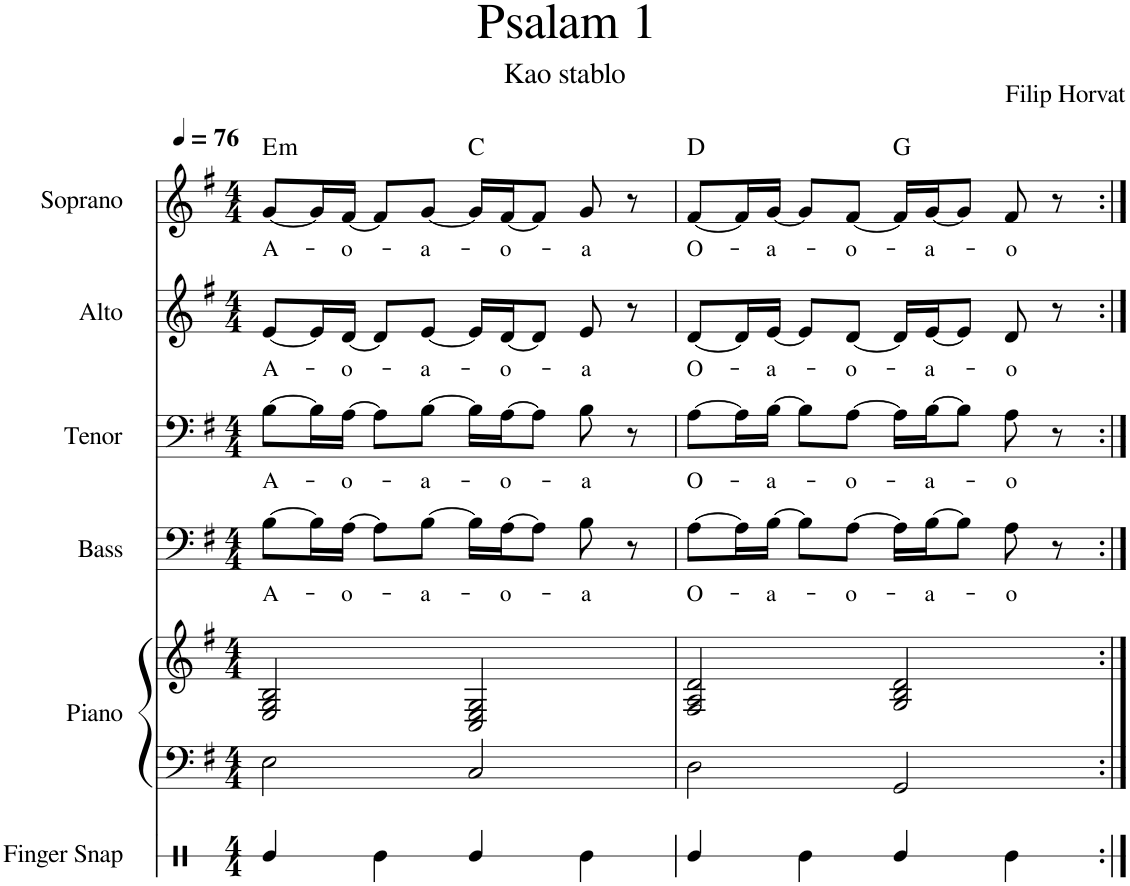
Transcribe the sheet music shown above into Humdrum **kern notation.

**kern	**kern	**kern	**kern	**text	**kern	**text	**kern	**text	**kern	**text	**harte
*part6	*part5	*part5	*part4	*part4	*part3	*part3	*part2	*part2	*part1	*part1	*part1
*staff7	*staff6	*staff5	*staff4	*staff4	*staff3	*staff3	*staff2	*staff2	*staff1	*staff1	*
*I"Finger Snap	*I"Piano	*	*I"Bass	*	*I"Tenor	*	*I"Alto	*	*I"Soprano	*	*
*I'Fi. Sna.	*I'Pno.	*	*I'B.	*	*I'T.	*	*I'A.	*	*I'S.	*	*
*stria1	*	*	*	*	*	*	*	*	*	*	*
*clefX	*clefF4	*clefG2	*clefF4	*	*clefF4	*	*clefG2	*	*clefG2	*	*
*k[]	*k[f#]	*k[f#]	*k[f#]	*	*k[f#]	*	*k[f#]	*	*k[f#]	*	*
*M4/4	*M4/4	*M4/4	*M4/4	*	*M4/4	*	*M4/4	*	*M4/4	*	*
*MM76	*MM76	*MM76	*MM76	*	*MM76	*	*MM76	*	*MM76	*	*
=1	=1	=1	=1	=1	=1	=1	=1	=1	=1	=1	=1
!	!	!	!	!LO:LY:b	!	!LO:LY:b	!	!LO:LY:b	!	!LO:LY:b	!LO:H:kt=m
4Re/	2E\	2E/ 2G/ 2B/	[8B\L	A-	[8B\L	A-	[8e/L	A-	[8g/L	A-	E:min
.	.	.	16B\L]	.	16B\L]	.	16e/L]	.	16g/L]	.	.
!	!	!	!	!LO:LY:b	!	!LO:LY:b	!	!LO:LY:b	!	!LO:LY:b	!
.	.	.	[16A\JJ	-o-	[16A\JJ	-o-	[16d/JJ	-o-	[16f#/JJ	-o-	.
4Re\	.	.	8A\L]	.	8A\L]	.	8d/L]	.	8f#/L]	.	.
!	!	!	!	!LO:LY:b	!	!LO:LY:b	!	!LO:LY:b	!	!LO:LY:b	!
.	.	.	[8B\J	-a-	[8B\J	-a-	[8e/J	-a-	[8g/J	-a-	.
4Re/	2C/	2C/ 2E/ 2G/	16B\LL]	.	16B\LL]	.	16e/LL]	.	16g/LL]	.	C:maj
!	!	!	!	!LO:LY:b	!	!LO:LY:b	!	!LO:LY:b	!	!LO:LY:b	!
.	.	.	[16A\J	-o-	[16A\J	-o-	[16d/J	-o-	[16f#/J	-o-	.
.	.	.	8A\J]	.	8A\J]	.	8d/J]	.	8f#/J]	.	.
!	!	!	!	!LO:LY:b	!	!LO:LY:b	!	!LO:LY:b	!	!LO:LY:b	!
4Re\	.	.	8B\	-a	8B\	-a	8e/	-a	8g/	-a	.
.	.	.	8r	.	8r	.	8r	.	8r	.	.
=2	=2	=2	=2	=2	=2	=2	=2	=2	=2	=2	=2
!	!	!	!	!LO:LY:b	!	!LO:LY:b	!	!LO:LY:b	!	!LO:LY:b	!
4Re/	2D\	2F#/ 2A/ 2d/	[8A\L	O-	[8A\L	O-	[8d/L	O-	[8f#/L	O-	D:maj
.	.	.	16A\L]	.	16A\L]	.	16d/L]	.	16f#/L]	.	.
!	!	!	!	!LO:LY:b	!	!LO:LY:b	!	!LO:LY:b	!	!LO:LY:b	!
.	.	.	[16B\JJ	-a-	[16B\JJ	-a-	[16e/JJ	-a-	[16g/JJ	-a-	.
4Re\	.	.	8B\L]	.	8B\L]	.	8e/L]	.	8g/L]	.	.
!	!	!	!	!LO:LY:b	!	!LO:LY:b	!	!LO:LY:b	!	!LO:LY:b	!
.	.	.	[8A\J	-o-	[8A\J	-o-	[8d/J	-o-	[8f#/J	-o-	.
4Re/	2GG/	2G/ 2B/ 2d/	16A\LL]	.	16A\LL]	.	16d/LL]	.	16f#/LL]	.	G:maj
!	!	!	!	!LO:LY:b	!	!LO:LY:b	!	!LO:LY:b	!	!LO:LY:b	!
.	.	.	[16B\J	-a-	[16B\J	-a-	[16e/J	-a-	[16g/J	-a-	.
.	.	.	8B\J]	.	8B\J]	.	8e/J]	.	8g/J]	.	.
!	!	!	!	!LO:LY:b	!	!LO:LY:b	!	!LO:LY:b	!	!LO:LY:b	!
4Re\	.	.	8A\	-o	8A\	-o	8d/	-o	8f#/	-o	.
.	.	.	8r	.	8r	.	8r	.	8r	.	.
=:|!	=:|!	=:|!	=:|!	=:|!	=:|!	=:|!	=:|!	=:|!	=:|!	=:|!	=:|!
*-	*-	*-	*-	*-	*-	*-	*-	*-	*-	*-	*-
